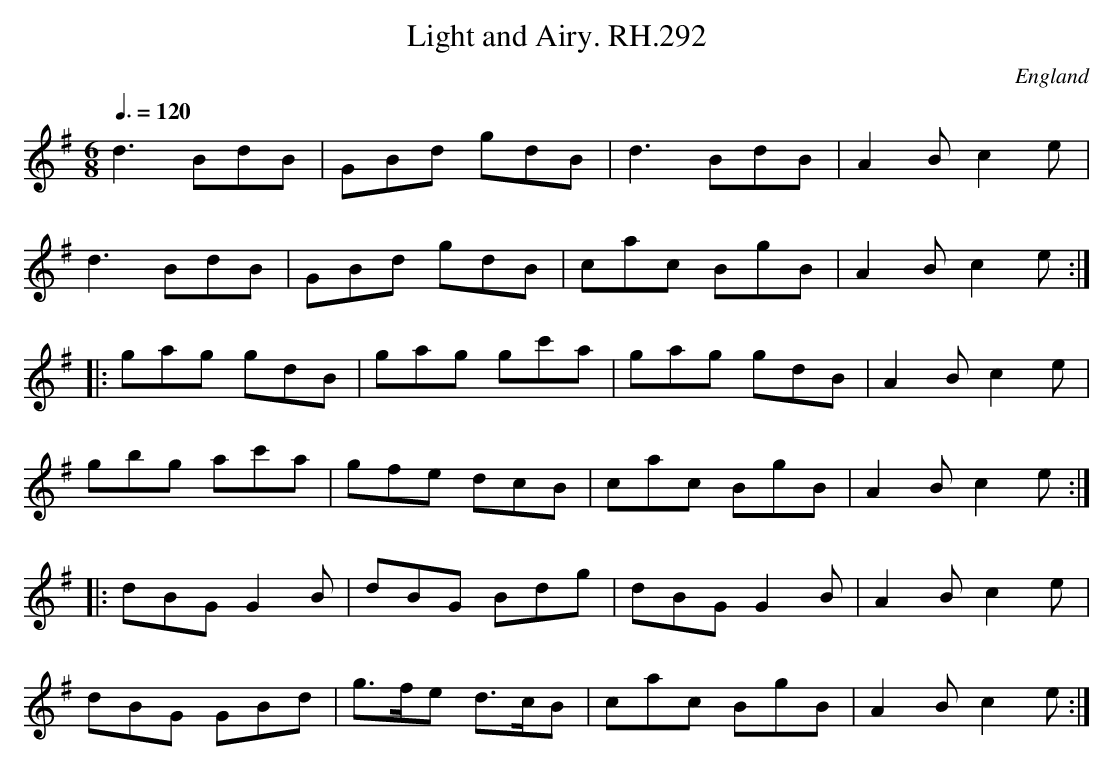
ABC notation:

X:1
T:Light and Airy. RH.292
L:1/8
M:6/8
O:England
Q:3/8=120
K:G
d3 BdB|GBd gdB|d3 BdB|A2B c2e|!
d3 BdB|GBd gdB|cac BgB|A2B c2e:|!
|:gag gdB|gag gc'a|gag gdB|A2B c2e|!
gbg ac'a|gfe dcB|cac BgB|A2B c2e:|!
|:dBG G2B|dBG Bdg|dBG G2B|A2B c2e|!
dBG GBd|g>fe d>cB|cac BgB|A2B c2e:|
